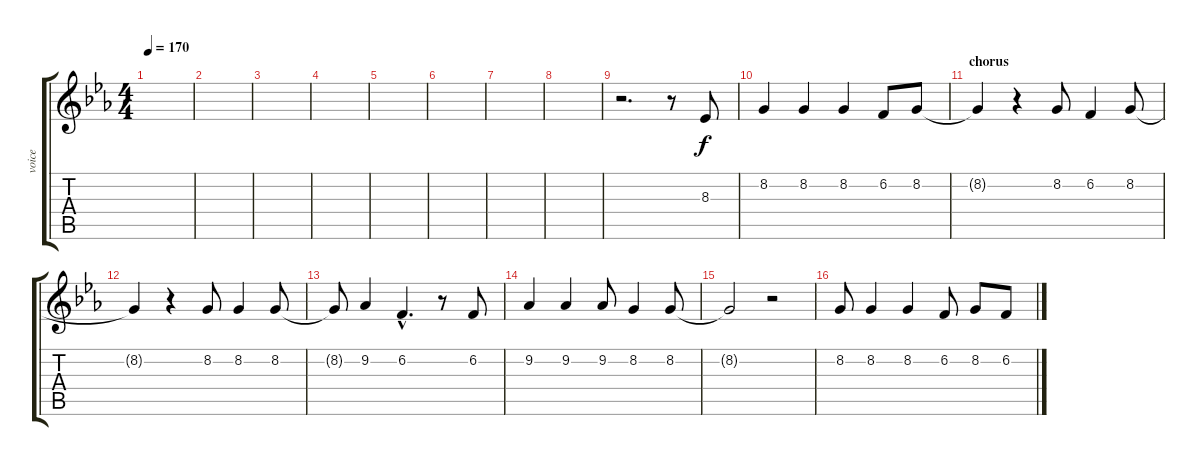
\track ("voice" "voice") {instrument altosax}
\staff {score tabs}
\tuning (E4 B3 G3 D3 A2 E2) {hide}
\ts (4 4)
\tempo 170
\clef g2
\ks cminor
|
|
|
|
|
|
|
|
r.2{d} r.8 8.3.8 |
8.2.4 8.2.4 8.2.4 6.2.8 8.2.8 |
\section ("" "chorus")
8.2{t}.4 r.4 8.2.8 6.2.4 8.2.8 |
8.2{t}.4 r.4 8.2.8 8.2.4 8.2.8 |
8.2{t}.8 9.2.4 6.2{hac}.4{d} r.8 6.2.8 |
9.2.4 9.2.4 9.2.8 8.2.4 8.2.8 |
8.2{t}.2 r.2 |
8.2.8 8.2.4 8.2.4 6.2.8 8.2.8 6.2.8
